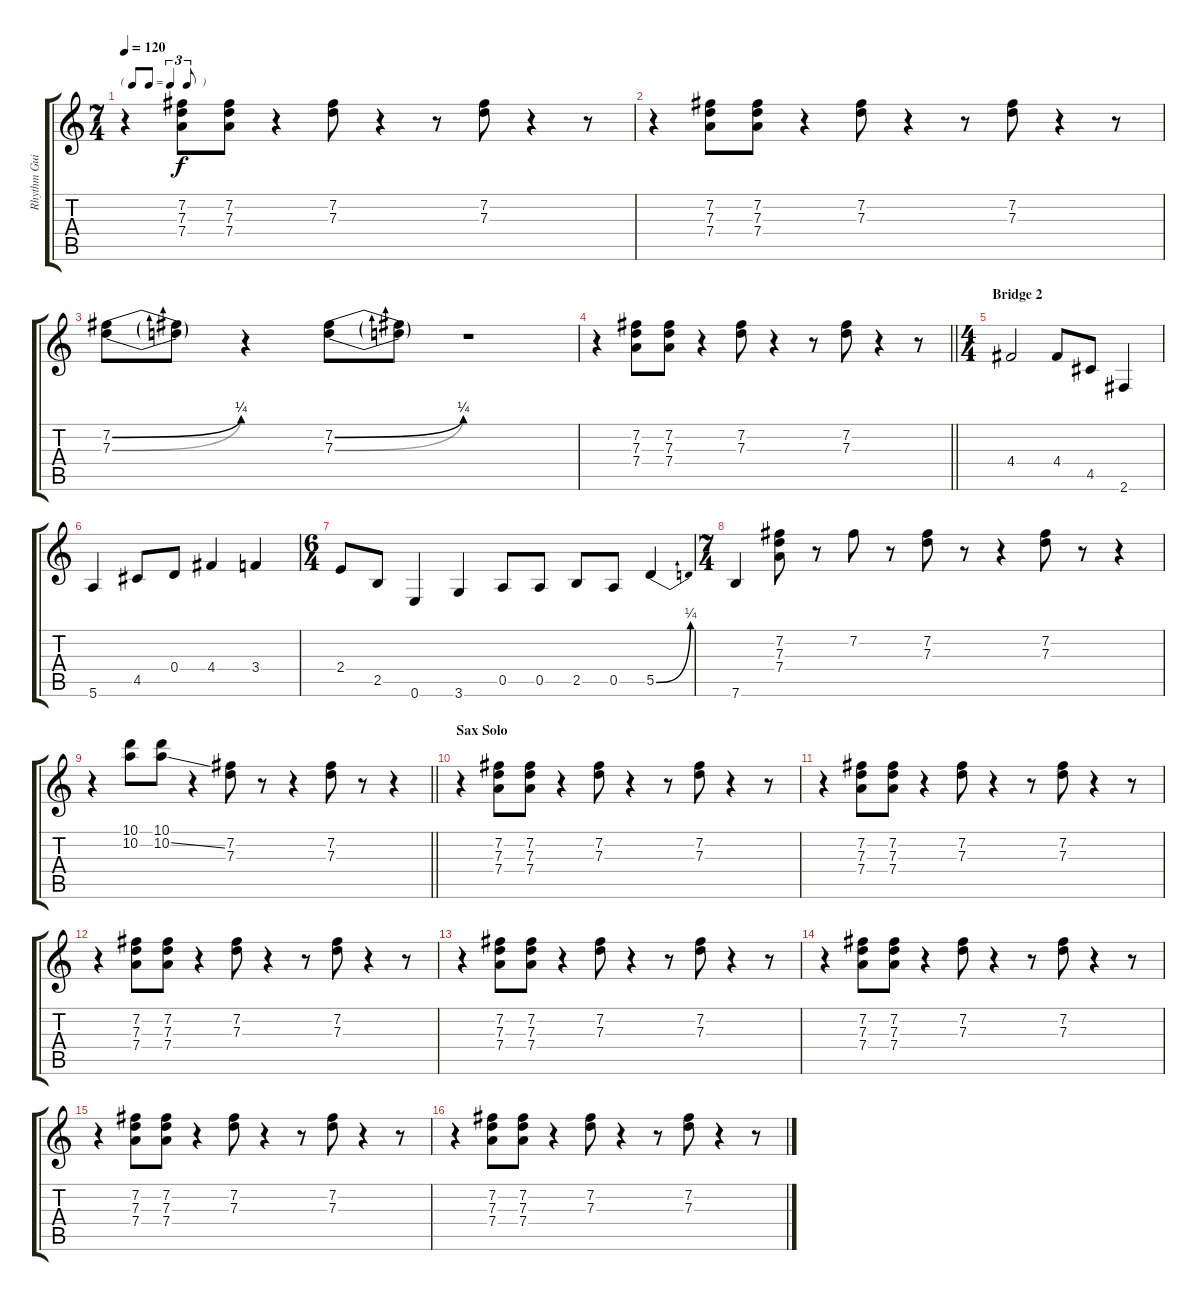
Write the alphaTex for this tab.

\track ("Rhythm Guitar II (Gilmour)" "Rhythm Gui") {instrument overdrivenguitar}
\staff {score tabs}
\tuning (E4 B3 G3 D3 A2 E2) {hide}
\ts (7 4)
\tf triplet8th
\tempo 120
\clef g2
\ks c
r.4{dy f} (7.2 7.3 7.4).8 (7.2 7.3 7.4).8 r.4 (7.2 7.3).8 r.4 r.8 (7.2 7.3).8 r.4 r.8 |
r.4 (7.2 7.3 7.4).8 (7.2 7.3 7.4).8 r.4 (7.2 7.3).8 r.4 r.8 (7.2 7.3).8 r.4 r.8 |
(7.2{be (bend 0 0 60 1)} 7.3{be (bend 0 0 60 1)}).8 (7.2{t} 7.3{t}).8 r.4 (7.2{be (bend 0 0 60 1)} 7.3{be (bend 0 0 60 1)}).8 (7.2{t} 7.3{t}).8 r.1 |
\barLineRight lightlight
r.4 (7.2 7.3 7.4).8 (7.2 7.3 7.4).8 r.4 (7.2 7.3).8 r.4 r.8 (7.2 7.3).8 r.4 r.8 |
\ts (4 4)
\section ("" "Bridge 2")
4.4.2 4.4.8 4.5.8 2.6.4 |
5.6.4 4.5.8 0.4.8 4.4.4 3.4.4 |
\ts (6 4)
2.4.8 2.5.8 0.6.4 3.6.4 0.5.8 0.5.8 2.5.8 0.5.8 5.5{be (bend 0 0 60 1)}.4 |
\ts (7 4)
7.6.4 (7.2 7.3 7.4).8 r.8 7.2.8 r.8 (7.2 7.3).8 r.8 r.4 (7.2 7.3).8 r.8 r.4 |
\barLineRight lightlight
r.4 (10.1 10.2).8 (10.1 10.2{ss}).8 r.4 (7.2 7.3).8 r.8 r.4 (7.2 7.3).8 r.8 r.4 |
\section ("" "Sax Solo")
r.4 (7.2 7.3 7.4).8 (7.2 7.3 7.4).8 r.4 (7.2 7.3).8 r.4 r.8 (7.2 7.3).8 r.4 r.8 |
r.4 (7.2 7.3 7.4).8 (7.2 7.3 7.4).8 r.4 (7.2 7.3).8 r.4 r.8 (7.2 7.3).8 r.4 r.8 |
r.4 (7.2 7.3 7.4).8 (7.2 7.3 7.4).8 r.4 (7.2 7.3).8 r.4 r.8 (7.2 7.3).8 r.4 r.8 |
r.4 (7.2 7.3 7.4).8 (7.2 7.3 7.4).8 r.4 (7.2 7.3).8 r.4 r.8 (7.2 7.3).8 r.4 r.8 |
r.4 (7.2 7.3 7.4).8 (7.2 7.3 7.4).8 r.4 (7.2 7.3).8 r.4 r.8 (7.2 7.3).8 r.4 r.8 |
r.4 (7.2 7.3 7.4).8 (7.2 7.3 7.4).8 r.4 (7.2 7.3).8 r.4 r.8 (7.2 7.3).8 r.4 r.8 |
r.4 (7.2 7.3 7.4).8 (7.2 7.3 7.4).8 r.4 (7.2 7.3).8 r.4 r.8 (7.2 7.3).8 r.4 r.8
